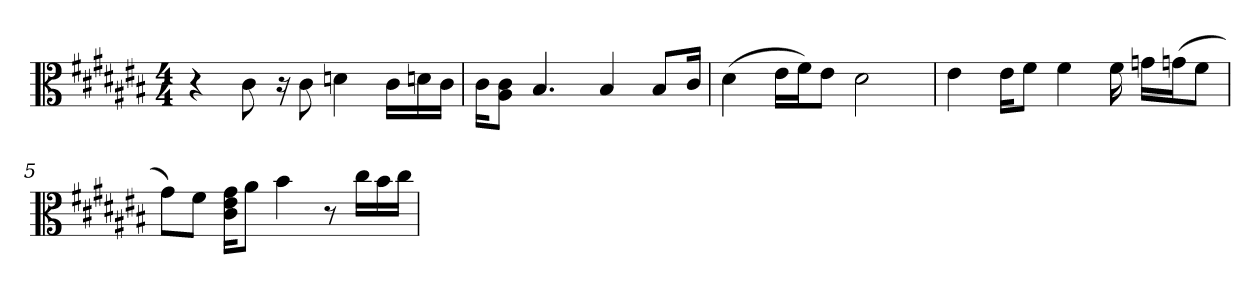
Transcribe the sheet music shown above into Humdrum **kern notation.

**kern
*part1
*staff1
*clefC3
*k[f#c#g#d#a#e#b#]
*M4/4
=1
4r
8c#
16r
8c#
4dn
16c#\LL
16dn\
16c#\JJ
=2
16c#\KL
8A#\ 8c#\J
4.B#
4B#
8B#/L
16c#/Jk
=3
(4d#
16e#\LL
16f#\J)
8e#\J
2d#
=4
4e#
16e#\KL
8f#\J
4f#
16f#
16gn\LL
(16gn\J
8f#\J
=5
8g#\L)
8f#\J
16c#\ 16e#\ 16g#\KL
8a#\J
4b#
8r
16cc#\LL
16b#\
16cc#\JJ
=
*-
